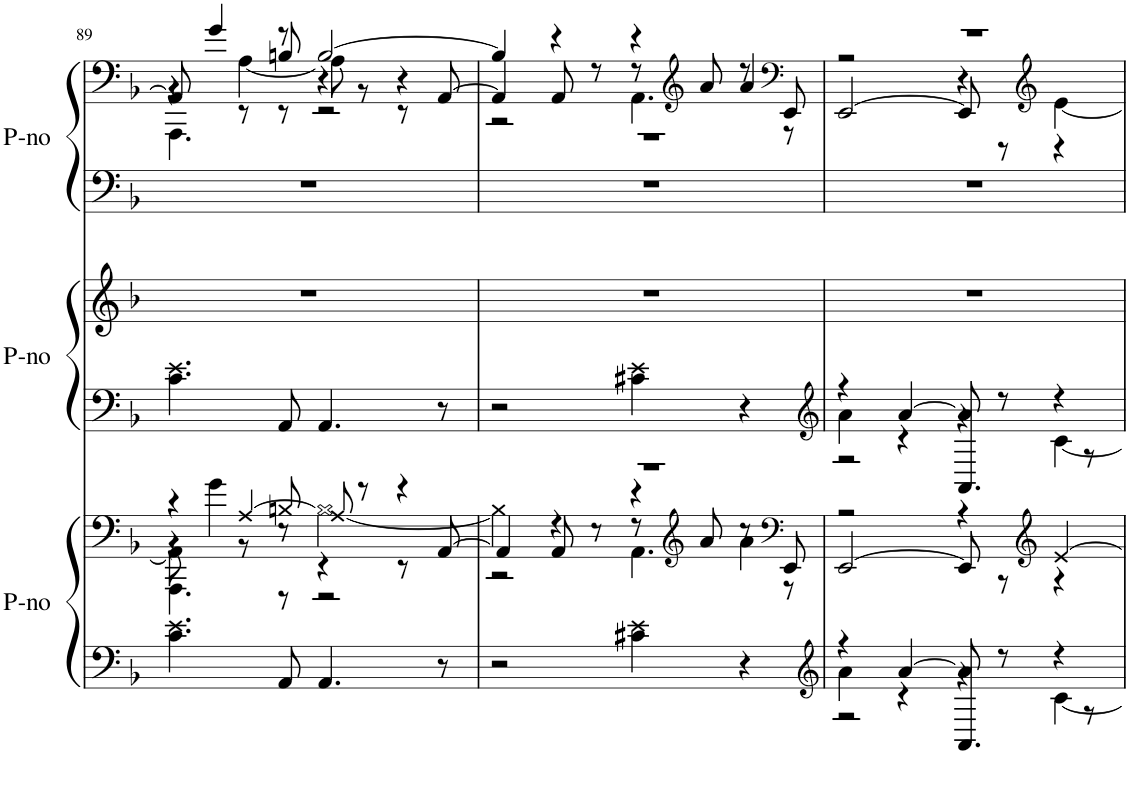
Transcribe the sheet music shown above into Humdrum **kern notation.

**kern	**kern	**kern	**kern	**kern	**kern
*part3	*part3	*part2	*part2	*part1	*part1
*staff6	*staff5	*staff4	*staff3	*staff2	*staff1
*I"Piano	*	*I"Piano	*	*I"Piano	*
*I'P-no	*	*I'P-no	*	*I'P-no	*
!!LO:PB:g=z
*clefF4	*clefF4	*clefF4	*clefG2	*clefF4	*clefF4
*	*	*Trd4c7	*Trd4c7	*	*
*k[b-]	*k[b-]	*k[b-]	*k[b-]	*k[b-]	*k[b-]
*M4/4	*M4/4	*M4/4	*M4/4	*M4/4	*M4/4
=89	=89	=89	=89	=89	=89
*	*^	*	*	*	*^
*	*	*^	*	*	*	*	*^
*	*	*	*^	*	*	*	*	*	*^
4.c\ 4.e\	4r	8AA\]	4r	4.AAA\	4.c\ 4.e\	1r	1r	8AA/]	4r	4r	4.AAA\
.	.	4g\	.	.	.	.	.	4g/	.	.	.
.	[4A/	.	8r	.	.	.	.	.	[4A\	8r	.
8AA/	.	8r	8Bn/	8r	8AA/	.	.	8r	.	8Bn/	8r
4.AA/	8A/]	[2B\	4r	2r	4.AA/	.	.	[2B/	8A\]	4r	2r
.	8r	.	.	.	.	.	.	.	8r	.	.
.	4r	.	8r	.	.	.	.	.	4r	8r	.
8r	.	.	[8AA/	.	8r	.	.	.	.	[8AA/	.
=90	=90	=90	=90	=90	=90	=90	=90	=90	=90	=90	=90
2r	1r	4B\]	4AA/]	2r	2r	1r	1r	4B/]	1r	4AA/]	2r
.	.	4r	8AA/	.	.	.	.	4r	.	8AA/	.
.	.	.	8r	.	.	.	.	.	.	8r	.
4c#X\ 4e\	.	4r	8r	4.AA\	4c#X\ 4e\	.	.	4r	.	8r	4.AA\
*	*clefG2	*	*	*	*	*	*	*clefG2	*	*	*
.	.	.	8a/	.	.	.	.	.	.	8a/	.
4r	.	4a\	8r	.	4r	.	.	4a/	.	8r	.
*	*clefF4	*	*	*	*	*	*	*clefF4	*	*	*
.	.	.	8EE/	8r	.	.	.	.	.	8EE/	8r
*	*v	*v	*v	*v	*	*	*	*v	*v	*v	*v
=91	=91	=91	=91	=91	=91
*clefG2	*	*clefG2	*	*	*
*^	*^	*^	*	*	*^
*	*^	*	*	*	*^	*	*	*	*^
4r	4a\	2r	2r	[2EE/	4r	4a\	2r	1r	1r	1r	2r	[2EE/
[4a/	4r	.	.	.	[4a/	4r	.	.	.	.	.	.
8a/]	4r	4.AA/	4r	8EE/]	8a/]	4r	4.AA/	.	.	.	4r	8EE/]
8r	.	.	.	8r	8r	.	.	.	.	.	.	8r
*	*	*	*clefG2	*	*	*	*	*	*	*clefG2	*	*
4r	[4c\	.	[4e/	4r	4r	[4c\	.	.	.	.	[4e\	4r
.	.	8r	.	.	.	.	8r	.	.	.	.	.
*v	*v	*v	*	*	*v	*v	*v	*	*	*v	*v	*v
*	*v	*v	*	*	*	*
=	=	=	=	=	=
*-	*-	*-	*-	*-	*-
